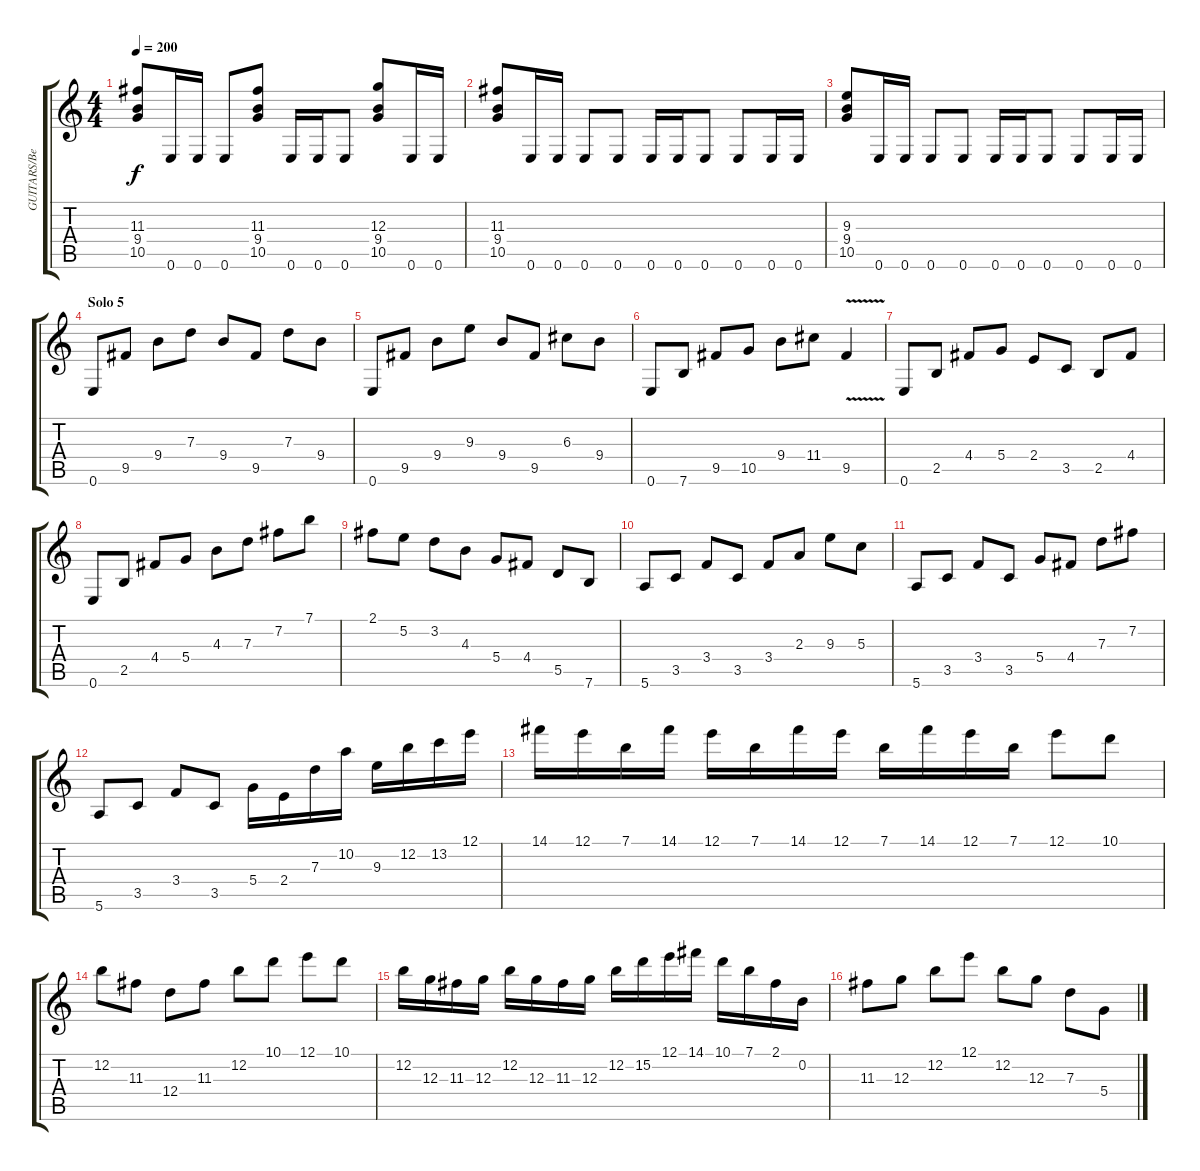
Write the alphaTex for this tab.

\track ("GUITARS/Bells of Sorrow" "GUITARS/Be") {instrument distortionguitar}
\staff {score tabs}
\tuning (E4 B3 G3 D3 A2 E2) {hide}
\ts (4 4)
\tempo 200
\clef g2
\ks c
(11.3 9.4 10.5).8{dy f} 0.6.16 0.6.16 0.6.8 (11.3 9.4 10.5).8 0.6.16 0.6.16 0.6.8 (12.3 9.4 10.5).8 0.6.16 0.6.16 |
(11.3 9.4 10.5).8 0.6.16 0.6.16 0.6.8 0.6.8 0.6.16 0.6.16 0.6.8 0.6.8 0.6.16 0.6.16 |
(9.3 9.4 10.5).8 0.6.16 0.6.16 0.6.8 0.6.8 0.6.16 0.6.16 0.6.8 0.6.8 0.6.16 0.6.16 |
\section ("" "Solo 5")
0.6.8 9.5.8 9.4.8 7.3.8 9.4.8 9.5.8 7.3.8 9.4.8 |
0.6.8 9.5.8 9.4.8 9.3.8 9.4.8 9.5.8 6.3.8 9.4.8 |
0.6.8 7.6.8 9.5.8 10.5.8 9.4.8 11.4.8 9.5{v}.4 |
0.6.8 2.5.8 4.4.8 5.4.8 2.4.8 3.5.8 2.5.8 4.4.8 |
0.6.8 2.5.8 4.4.8 5.4.8 4.3.8 7.3.8 7.2.8 7.1.8 |
2.1.8 5.2.8 3.2.8 4.3.8 5.4.8 4.4.8 5.5.8 7.6.8 |
5.6.8 3.5.8 3.4.8 3.5.8 3.4.8 2.3.8 9.3.8 5.3.8 |
5.6.8 3.5.8 3.4.8 3.5.8 5.4.8 4.4.8 7.3.8 7.2.8 |
5.6.8 3.5.8 3.4.8 3.5.8 5.4.16 2.4.16 7.3.16 10.2.16 9.3.16 12.2.16 13.2.16 12.1.16 |
14.1.16 12.1.16 7.1.16 14.1.16 12.1.16 7.1.16 14.1.16 12.1.16 7.1.16 14.1.16 12.1.16 7.1.16 12.1.8 10.1.8 |
12.2.8 11.3.8 12.4.8 11.3.8 12.2.8 10.1.8 12.1.8 10.1.8 |
12.2.16 12.3.16 11.3.16 12.3.16 12.2.16 12.3.16 11.3.16 12.3.16 12.2.16 15.2.16 12.1.16 14.1.16 10.1.16 7.1.16 2.1.16 0.2.16 |
11.3.8 12.3.8 12.2.8 12.1.8 12.2.8 12.3.8 7.3.8 5.4.8
